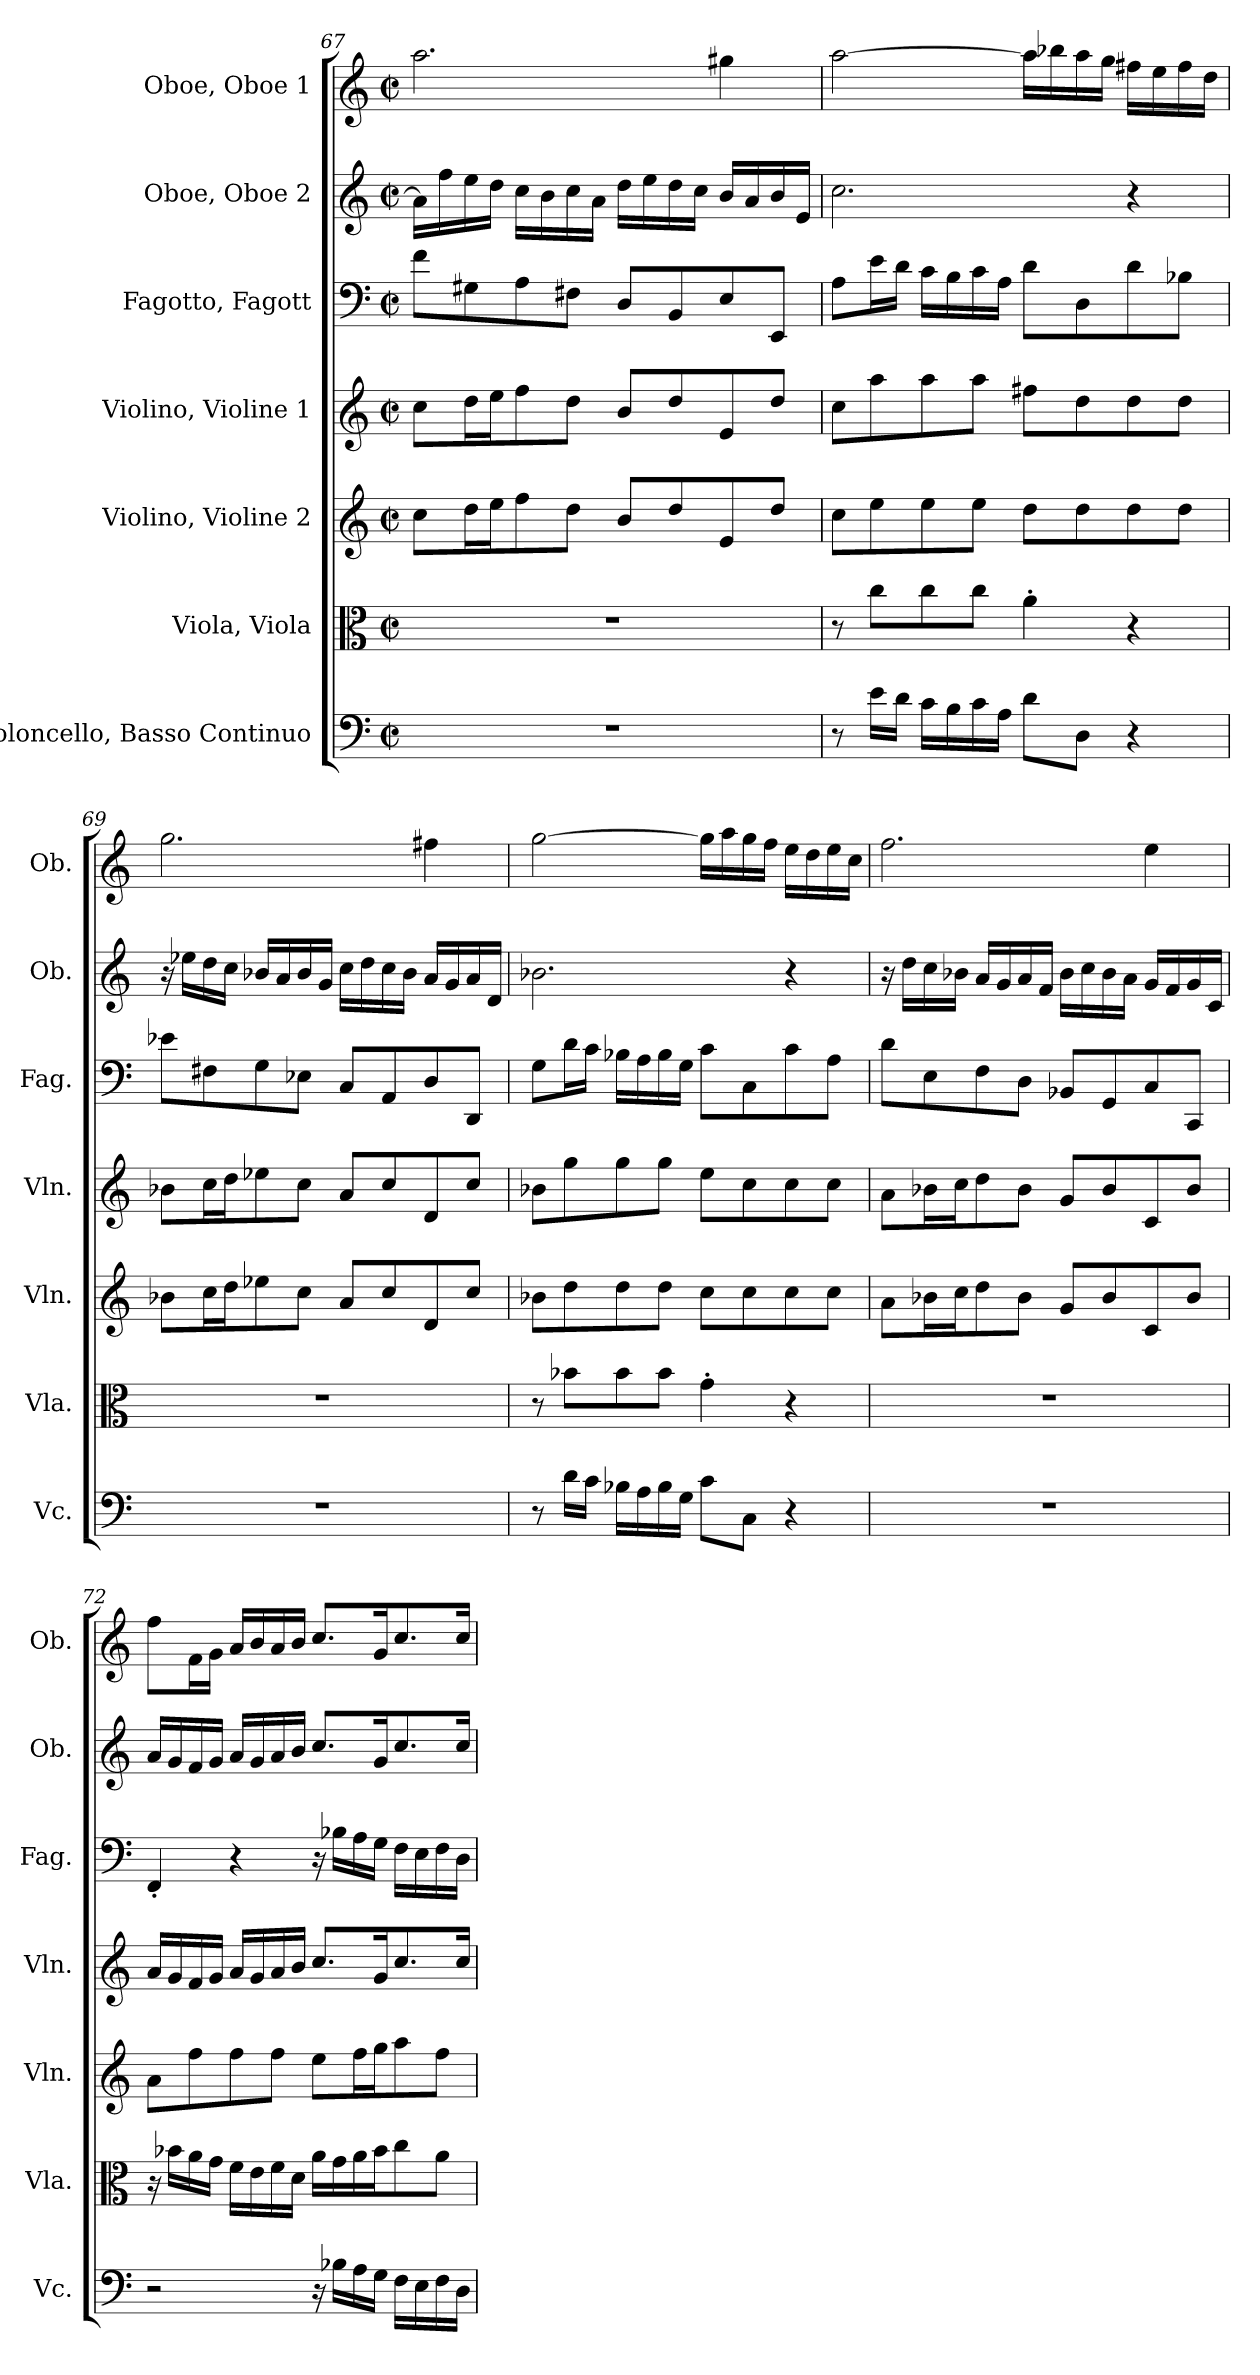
**kern	**kern	**kern	**kern	**kern	**kern	**kern
*part7	*part6	*part5	*part4	*part3	*part2	*part1
*staff7	*staff6	*staff5	*staff4	*staff3	*staff2	*staff1
*I"Violoncello, Basso Continuo	*I"Viola, Viola	*I"Violino, Violine 2	*I"Violino, Violine 1	*I"Fagotto, Fagott	*I"Oboe, Oboe 2	*I"Oboe, Oboe 1
*I'Vc.	*I'Vla.	*I'Vln.	*I'Vln.	*I'Fag.	*I'Ob.	*I'Ob.
*clefF4	*clefC3	*clefG2	*clefG2	*clefF4	*clefG2	*clefG2
*k[]	*k[]	*k[]	*k[]	*k[]	*k[]	*k[]
*M2/2	*M2/2	*M2/2	*M2/2	*M2/2	*M2/2	*M2/2
*met(c|)	*met(c|)	*met(c|)	*met(c|)	*met(c|)	*met(c|)	*met(c|)
=67	=67	=67	=67	=67	=67	=67
1r	1r	8cc\L	8cc\L	8f\L	16a\LL]	2.aa\
.	.	.	.	.	16ff\	.
.	.	16dd\L	16dd\L	8G#X\	16ee\	.
.	.	16ee\J	16ee\J	.	16dd\JJ	.
.	.	8ff\	8ff\	8A\	16cc\LL	.
.	.	.	.	.	16b\	.
.	.	8dd\J	8dd\J	8F#X\J	16cc\	.
.	.	.	.	.	16a\JJ	.
.	.	8b/L	8b/L	8D/L	16dd\LL	.
.	.	.	.	.	16ee\	.
.	.	8dd/	8dd/	8BB/	16dd\	.
.	.	.	.	.	16cc\JJ	.
.	.	8e/	8e/	8E/	16b/LL	4gg#X\
.	.	.	.	.	16a/	.
.	.	8dd/J	8dd/J	8EE/J	16b/	.
.	.	.	.	.	16e/JJ	.
=68	=68	=68	=68	=68	=68	=68
8r	8r	8cc\L	8cc\L	8A\L	2.cc\	[2aa\
16e\LL	8cc\L	8ee\	8aa\	16e\L	.	.
16d\JJ	.	.	.	16d\JJ	.	.
16c\LL	8cc\	8ee\	8aa\	16c\LL	.	.
16B\	.	.	.	16B\	.	.
16c\	8cc\J	8ee\J	8aa\J	16c\	.	.
16A\JJ	.	.	.	16A\JJ	.	.
8d\L	4a'\	8dd\L	8ff#X\L	8d\L	.	16aa\LL]
.	.	.	.	.	.	16bb-X\
8D\J	.	8dd\	8dd\	8D\	.	16aa\
.	.	.	.	.	.	16gg\JJ
4r	4r	8dd\	8dd\	8d\	4r	16ff#X\LL
.	.	.	.	.	.	16ee\
.	.	8dd\J	8dd\J	8B-X\J	.	16ff#\
.	.	.	.	.	.	16dd\JJ
!!LO:LB:g=z
=69	=69	=69	=69	=69	=69	=69
1r	1r	8b-X\L	8b-X\L	8e-X\L	16r	2.gg\
.	.	.	.	.	16ee-X\LL	.
.	.	16cc\L	16cc\L	8F#X\	16dd\	.
.	.	16dd\J	16dd\J	.	16cc\JJ	.
.	.	8ee-X\	8ee-X\	8G\	16b-X/LL	.
.	.	.	.	.	16a/	.
.	.	8cc\J	8cc\J	8E-X\J	16b-/	.
.	.	.	.	.	16g/JJ	.
.	.	8a/L	8a/L	8C/L	16cc\LL	.
.	.	.	.	.	16dd\	.
.	.	8cc/	8cc/	8AA/	16cc\	.
.	.	.	.	.	16b-\JJ	.
.	.	8d/	8d/	8D/	16a/LL	4ff#X\
.	.	.	.	.	16g/	.
.	.	8cc/J	8cc/J	8DD/J	16a/	.
.	.	.	.	.	16d/JJ	.
=70	=70	=70	=70	=70	=70	=70
8r	8r	8b-X\L	8b-X\L	8G\L	2.b-X\	[2gg\
16d\LL	8b-X\L	8dd\	8gg\	16d\L	.	.
16c\JJ	.	.	.	16c\JJ	.	.
16B-X\LL	8b-\	8dd\	8gg\	16B-X\LL	.	.
16A\	.	.	.	16A\	.	.
16B-\	8b-\J	8dd\J	8gg\J	16B-\	.	.
16G\JJ	.	.	.	16G\JJ	.	.
8c\L	4g'\	8cc\L	8ee\L	8c\L	.	16gg\LL]
.	.	.	.	.	.	16aa\
8C\J	.	8cc\	8cc\	8C\	.	16gg\
.	.	.	.	.	.	16ff\JJ
4r	4r	8cc\	8cc\	8c\	4r	16ee\LL
.	.	.	.	.	.	16dd\
.	.	8cc\J	8cc\J	8A\J	.	16ee\
.	.	.	.	.	.	16cc\JJ
=71	=71	=71	=71	=71	=71	=71
1r	1r	8a\L	8a\L	8d\L	16r	2.ff\
.	.	.	.	.	16dd\LL	.
.	.	16b-X\L	16b-X\L	8E\	16cc\	.
.	.	16cc\J	16cc\J	.	16b-X\JJ	.
.	.	8dd\	8dd\	8F\	16a/LL	.
.	.	.	.	.	16g/	.
.	.	8b-\J	8b-\J	8D\J	16a/	.
.	.	.	.	.	16f/JJ	.
.	.	8g/L	8g/L	8BB-X/L	16b-\LL	.
.	.	.	.	.	16cc\	.
.	.	8b-/	8b-/	8GG/	16b-\	.
.	.	.	.	.	16a\JJ	.
.	.	8c/	8c/	8C/	16g/LL	4ee\
.	.	.	.	.	16f/	.
.	.	8b-/J	8b-/J	8CC/J	16g/	.
.	.	.	.	.	16c/JJ	.
!!LO:PB:g=z
=72	=72	=72	=72	=72	=72	=72
2r	16r	8a\L	16a/LL	4FF'/	16a/LL	8ff\L
.	16b-X\LL	.	16g/	.	16g/	.
.	16a\	8ff\	16f/	.	16f/	16f\L
.	16g\JJ	.	16g/JJ	.	16g/JJ	16g\JJ
.	16f\LL	8ff\	16a/LL	4r	16a/LL	16a/LL
.	16e\	.	16g/	.	16g/	16b/
.	16f\	8ff\J	16a/	.	16a/	16a/
.	16d\JJ	.	16b/JJ	.	16b/JJ	16b/JJ
16r	16a\LL	8ee\L	8.cc/L	16r	8.cc/L	8.cc/L
16B-X\LL	16g\	.	.	16B-X\LL	.	.
16A\	16a\	16ff\L	.	16A\	.	.
16G\JJ	16b-\J	16gg\J	16g/K	16G\JJ	16g/K	16g/K
16F\LL	8cc\	8aa\	8.cc/	16F\LL	8.cc/	8.cc/
16E\	.	.	.	16E\	.	.
16F\	8a\J	8ff\J	.	16F\	.	.
16D\JJ	.	.	16cc/Jk	16D\JJ	16cc/Jk	16cc/Jk
=	=	=	=	=	=	=
*-	*-	*-	*-	*-	*-	*-
